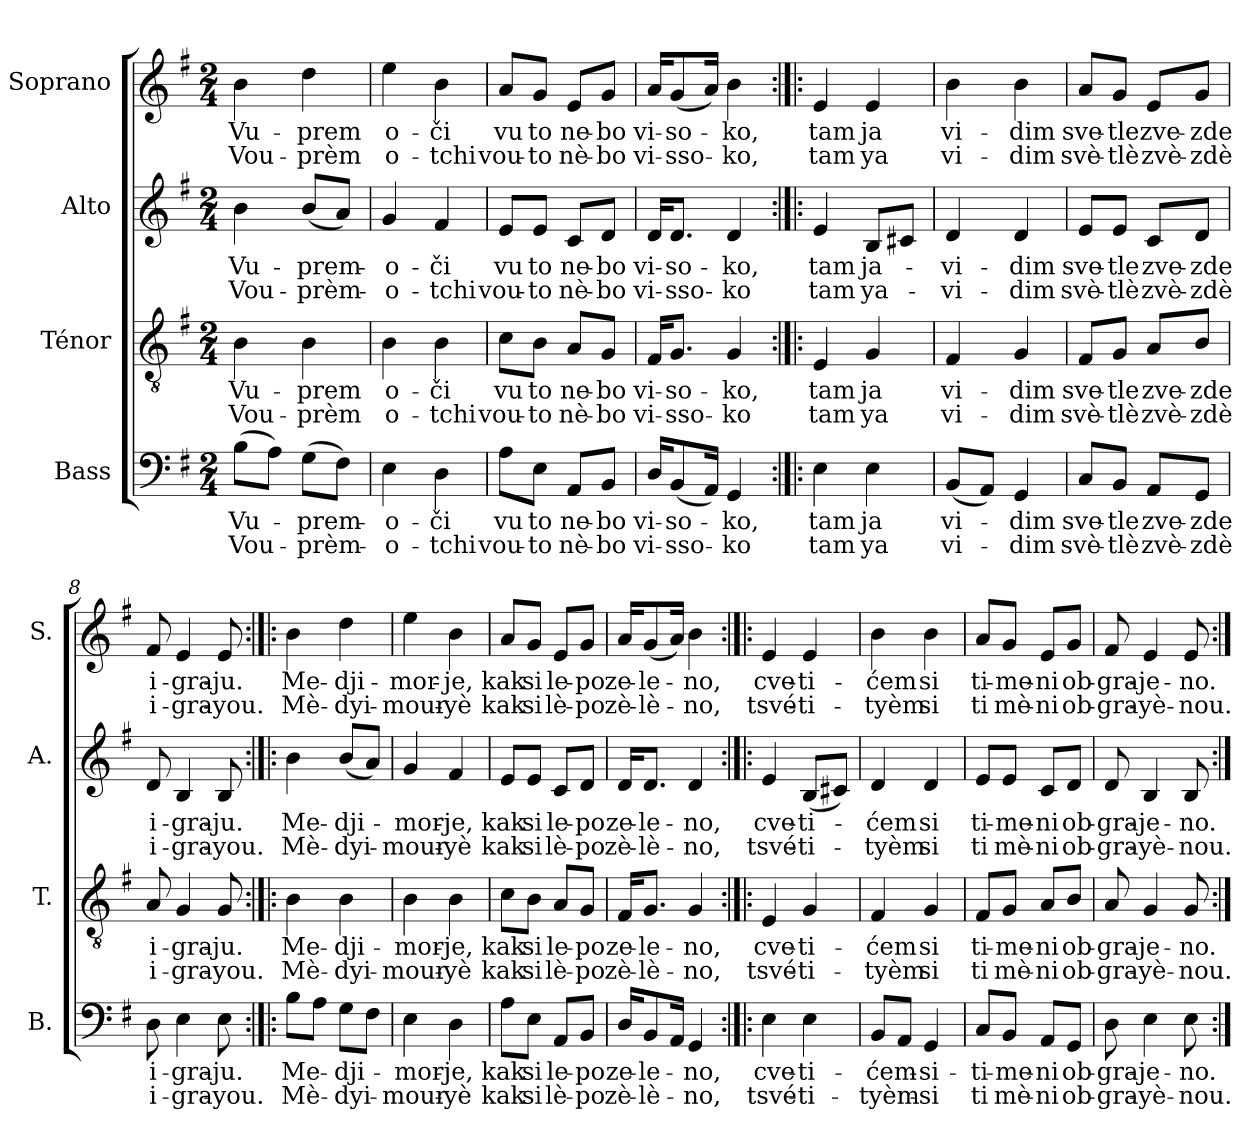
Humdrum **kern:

**kern	**text	**text	**kern	**text	**text	**kern	**text	**text	**kern	**text	**text
*part4	*part4	*part4	*part3	*part3	*part3	*part2	*part2	*part2	*part1	*part1	*part1
*staff4	*staff4	*staff4	*staff3	*staff3	*staff3	*staff2	*staff2	*staff2	*staff1	*staff1	*staff1
*I"Bass	*	*	*I"Ténor	*	*	*I"Alto	*	*	*I"Soprano	*	*
*I'B.	*	*	*I'T.	*	*	*I'A.	*	*	*I'S.	*	*
*clefF4	*	*	*clefGv2	*	*	*clefG2	*	*	*clefG2	*	*
*	*	*	*ITrd-7c-12	*	*	*	*	*	*	*	*
*k[f#]	*	*	*k[f#]	*	*	*k[f#]	*	*	*k[f#]	*	*
*M2/4	*	*	*M2/4	*	*	*M2/4	*	*	*M2/4	*	*
*MM35	*	*	*MM35	*	*	*MM35	*	*	*MM35	*	*
=1	=1	=1	=1	=1	=1	=1	=1	=1	=1	=1	=1
!	!LO:LY:b	!LO:LY:b:color=#AA00FF	!	!LO:LY:b	!LO:LY:b:color=#AA00FF	!	!LO:LY:b	!LO:LY:b:color=#AA00FF	!	!LO:LY:b	!LO:LY:b:color=#AA00FF
(>8B\L	Vu-	Vou-	4b\	Vu-	Vou-	4b\	Vu-	Vou-	4b\	Vu-	Vou-
8A\J)	.	.	.	.	.	.	.	.	.	.	.
!	!LO:LY:b	!LO:LY:b:color=#AA00FF	!	!LO:LY:b	!LO:LY:b:color=#AA00FF	!	!LO:LY:b	!LO:LY:b:color=#AA00FF	!	!LO:LY:b	!LO:LY:b:color=#AA00FF
(>8G\L	-prem-	-prèm-	4b\	-prem	-prèm	(<8b/L	-prem-	-prèm-	4dd\	-prem	-prèm
8F#\J)	.	.	.	.	.	8a/J)	.	.	.	.	.
=2	=2	=2	=2	=2	=2	=2	=2	=2	=2	=2	=2
!	!LO:LY:b	!LO:LY:b:color=#AA00FF	!	!LO:LY:b	!LO:LY:b:color=#AA00FF	!	!LO:LY:b	!LO:LY:b:color=#AA00FF	!	!LO:LY:b	!LO:LY:b:color=#AA00FF
4E\	-o-	-o-	4b\	o-	o-	4g/	-o-	-o-	4ee\	o-	o-
!	!LO:LY:b	!LO:LY:b:color=#AA00FF	!	!LO:LY:b	!LO:LY:b:color=#AA00FF	!	!LO:LY:b	!LO:LY:b:color=#AA00FF	!	!LO:LY:b	!LO:LY:b:color=#AA00FF
4D\	-či	-tchi	4b\	-či	-tchi	4f#/	-či	-tchi	4b\	-či	-tchi
=3	=3	=3	=3	=3	=3	=3	=3	=3	=3	=3	=3
!	!LO:LY:b	!LO:LY:b:color=#AA00FF	!	!LO:LY:b	!LO:LY:b:color=#AA00FF	!	!LO:LY:b	!LO:LY:b:color=#AA00FF	!	!LO:LY:b	!LO:LY:b:color=#AA00FF
8A\L	vu	vou-	8cc\L	vu	vou-	8e/L	vu	vou-	8a/L	vu	vou-
!	!LO:LY:b	!LO:LY:b:color=#AA00FF	!	!LO:LY:b	!LO:LY:b:color=#AA00FF	!	!LO:LY:b	!LO:LY:b:color=#AA00FF	!	!LO:LY:b	!LO:LY:b:color=#AA00FF
8E\J	to	-to	8b\J	to	-to	8e/J	to	-to	8g/J	to	-to
!	!LO:LY:b	!LO:LY:b:color=#AA00FF	!	!LO:LY:b	!LO:LY:b:color=#AA00FF	!	!LO:LY:b	!LO:LY:b:color=#AA00FF	!	!LO:LY:b	!LO:LY:b:color=#AA00FF
8AA/L	ne-	nè-	8a/L	ne-	nè-	8c/L	ne-	nè-	8e/L	ne-	nè-
!	!LO:LY:b	!LO:LY:b:color=#AA00FF	!	!LO:LY:b	!LO:LY:b:color=#AA00FF	!	!LO:LY:b	!LO:LY:b:color=#AA00FF	!	!LO:LY:b	!LO:LY:b:color=#AA00FF
8BB/J	-bo	-bo	8g/J	-bo	-bo	8d/J	-bo	-bo	8g/J	-bo	-bo
=4	=4	=4	=4	=4	=4	=4	=4	=4	=4	=4	=4
!	!LO:LY:b	!LO:LY:b:color=#AA00FF	!	!LO:LY:b	!LO:LY:b:color=#AA00FF	!	!LO:LY:b	!LO:LY:b:color=#AA00FF	!	!LO:LY:b	!LO:LY:b:color=#AA00FF
16D/KL	vi-	vi-	16f#/KL	vi-	vi-	16d/KL	vi-	vi-	16a/KL	vi-	vi-
!	!LO:LY:b	!LO:LY:b:color=#AA00FF	!	!LO:LY:b	!LO:LY:b:color=#AA00FF	!	!LO:LY:b	!LO:LY:b:color=#AA00FF	!	!LO:LY:b	!LO:LY:b:color=#AA00FF
(<8BB/	-so-	-sso-	8.g/J	-so-	-sso-	8.d/J	-so-	-sso-	(<8g/	-so-	-sso-
16AA/Jk)	.	.	.	.	.	.	.	.	16a/Jk)	.	.
!	!LO:LY:b	!LO:LY:b:color=#AA00FF	!	!LO:LY:b	!LO:LY:b:color=#AA00FF	!	!LO:LY:b	!LO:LY:b:color=#AA00FF	!	!LO:LY:b	!LO:LY:b:color=#AA00FF
4GG/	-ko,	-ko	4g/	-ko,	-ko	4d/	-ko,	-ko	4b\	-ko,	-ko,
=5:|!|:	=5:|!|:	=5:|!|:	=5:|!|:	=5:|!|:	=5:|!|:	=5:|!|:	=5:|!|:	=5:|!|:	=5:|!|:	=5:|!|:	=5:|!|:
!	!LO:LY:b	!LO:LY:b:color=#AA00FF	!	!LO:LY:b	!LO:LY:b:color=#AA00FF	!	!LO:LY:b	!LO:LY:b:color=#AA00FF	!	!LO:LY:b	!LO:LY:b:color=#AA00FF
4E\	tam	tam	4e/	tam	tam	4e/	tam	tam	4e/	tam	tam
!	!LO:LY:b	!LO:LY:b:color=#AA00FF	!	!LO:LY:b	!LO:LY:b:color=#AA00FF	!	!LO:LY:b	!LO:LY:b:color=#AA00FF	!	!LO:LY:b	!LO:LY:b:color=#AA00FF
4E\	ja	ya	4g/	ja	ya	8B/L	ja-	ya-	4e/	ja	ya
.	.	.	.	.	.	8c#X/J	.	.	.	.	.
=6	=6	=6	=6	=6	=6	=6	=6	=6	=6	=6	=6
!	!LO:LY:b	!LO:LY:b:color=#AA00FF	!	!LO:LY:b	!LO:LY:b:color=#AA00FF	!	!LO:LY:b	!LO:LY:b:color=#AA00FF	!	!LO:LY:b	!LO:LY:b:color=#AA00FF
(<8BB/L	vi-	vi-	4f#/	vi-	vi-	4d/	-vi-	-vi-	4b\	vi-	vi-
8AA/J)	.	.	.	.	.	.	.	.	.	.	.
!	!LO:LY:b	!LO:LY:b:color=#AA00FF	!	!LO:LY:b	!LO:LY:b:color=#AA00FF	!	!LO:LY:b	!LO:LY:b:color=#AA00FF	!	!LO:LY:b	!LO:LY:b:color=#AA00FF
4GG/	-dim	-dim	4g/	-dim	-dim	4d/	-dim	-dim	4b\	-dim	-dim
=7	=7	=7	=7	=7	=7	=7	=7	=7	=7	=7	=7
!	!LO:LY:b	!LO:LY:b:color=#AA00FF	!	!LO:LY:b	!LO:LY:b:color=#AA00FF	!	!LO:LY:b	!LO:LY:b:color=#AA00FF	!	!LO:LY:b	!LO:LY:b:color=#AA00FF
8C/L	sve-	svè-	8f#/L	sve-	svè-	8e/L	sve-	svè-	8a/L	sve-	svè-
!	!LO:LY:b	!LO:LY:b:color=#AA00FF	!	!LO:LY:b	!LO:LY:b:color=#AA00FF	!	!LO:LY:b	!LO:LY:b:color=#AA00FF	!	!LO:LY:b	!LO:LY:b:color=#AA00FF
8BB/J	-tle	-tlè	8g/J	-tle	-tlè	8e/J	-tle	-tlè	8g/J	-tle	-tlè
!	!LO:LY:b	!LO:LY:b:color=#AA00FF	!	!LO:LY:b	!LO:LY:b:color=#AA00FF	!	!LO:LY:b	!LO:LY:b:color=#AA00FF	!	!LO:LY:b	!LO:LY:b:color=#AA00FF
8AA/L	zve-	zvè-	8a/L	zve-	zvè-	8c/L	zve-	zvè-	8e/L	zve-	zvè-
!	!LO:LY:b	!LO:LY:b:color=#AA00FF	!	!LO:LY:b	!LO:LY:b:color=#AA00FF	!	!LO:LY:b	!LO:LY:b:color=#AA00FF	!	!LO:LY:b	!LO:LY:b:color=#AA00FF
8GG/J	-zde	-zdè	8b/J	-zde	-zdè	8d/J	-zde	-zdè	8g/J	-zde	-zdè
=8	=8	=8	=8	=8	=8	=8	=8	=8	=8	=8	=8
!	!LO:LY:b	!LO:LY:b:color=#AA00FF	!	!LO:LY:b	!LO:LY:b:color=#AA00FF	!	!LO:LY:b	!LO:LY:b:color=#AA00FF	!	!LO:LY:b	!LO:LY:b:color=#AA00FF
8D\	i-	i-	8a/	i-	i-	8d/	i-	i-	8f#/	i-	i-
!	!LO:LY:b	!LO:LY:b:color=#AA00FF	!	!LO:LY:b	!LO:LY:b:color=#AA00FF	!	!LO:LY:b	!LO:LY:b:color=#AA00FF	!	!LO:LY:b	!LO:LY:b:color=#AA00FF
4E\	-gra-	-gra-	4g/	-gra-	-gra-	4B/	-gra-	-gra-	4e/	-gra-	-gra-
!	!LO:LY:b	!LO:LY:b:color=#AA00FF	!	!LO:LY:b	!LO:LY:b:color=#AA00FF	!	!LO:LY:b	!LO:LY:b:color=#AA00FF	!	!LO:LY:b	!LO:LY:b:color=#AA00FF
8E\	-ju.	-you.	8g/	-ju.	-you.	8B/	-ju.	-you.	8e/	-ju.	-you.
!!LO:LB:g=z
=9:|!|:	=9:|!|:	=9:|!|:	=9:|!|:	=9:|!|:	=9:|!|:	=9:|!|:	=9:|!|:	=9:|!|:	=9:|!|:	=9:|!|:	=9:|!|:
!	!LO:LY:b	!LO:LY:b:color=#AA00FF	!	!LO:LY:b	!LO:LY:b:color=#AA00FF	!	!LO:LY:b	!LO:LY:b:color=#AA00FF	!	!LO:LY:b	!LO:LY:b:color=#AA00FF
8B\L	Me-	Mè-	4b\	Me-	Mè-	4b\	Me-	Mè-	4b\	Me-	Mè-
8A\J	.	.	.	.	.	.	.	.	.	.	.
!	!LO:LY:b	!LO:LY:b:color=#AA00FF	!	!LO:LY:b	!LO:LY:b:color=#AA00FF	!	!LO:LY:b	!LO:LY:b:color=#AA00FF	!	!LO:LY:b	!LO:LY:b:color=#AA00FF
8G\L	-dji-	-dyi-	4b\	-dji-	-dyi-	(<8b/L	-dji-	-dyi-	4dd\	-dji-	-dyi-
8F#\J	.	.	.	.	.	8a/J)	.	.	.	.	.
=10	=10	=10	=10	=10	=10	=10	=10	=10	=10	=10	=10
!	!LO:LY:b	!LO:LY:b:color=#AA00FF	!	!LO:LY:b	!LO:LY:b:color=#AA00FF	!	!LO:LY:b	!LO:LY:b:color=#AA00FF	!	!LO:LY:b	!LO:LY:b:color=#AA00FF
4E\	-mor-	-mour-	4b\	-mor-	-mour-	4g/	-mor-	-mour-	4ee\	-mor-	-mour-
!	!LO:LY:b	!LO:LY:b:color=#AA00FF	!	!LO:LY:b	!LO:LY:b:color=#AA00FF	!	!LO:LY:b	!LO:LY:b:color=#AA00FF	!	!LO:LY:b	!LO:LY:b:color=#AA00FF
4D\	-je,	-yè	4b\	-je,	-yè	4f#/	-je,	-yè	4b\	-je,	-yè
=11	=11	=11	=11	=11	=11	=11	=11	=11	=11	=11	=11
!	!LO:LY:b	!LO:LY:b:color=#AA00FF	!	!LO:LY:b	!LO:LY:b:color=#AA00FF	!	!LO:LY:b	!LO:LY:b:color=#AA00FF	!	!LO:LY:b	!LO:LY:b:color=#AA00FF
8A\L	kak	kak	8cc\L	kak	kak	8e/L	kak	kak	8a/L	kak	kak
!	!LO:LY:b	!LO:LY:b:color=#AA00FF	!	!LO:LY:b	!LO:LY:b:color=#AA00FF	!	!LO:LY:b	!LO:LY:b:color=#AA00FF	!	!LO:LY:b	!LO:LY:b:color=#AA00FF
8E\J	si	si	8b\J	si	si	8e/J	si	si	8g/J	si	si
!	!LO:LY:b	!LO:LY:b:color=#AA00FF	!	!LO:LY:b	!LO:LY:b:color=#AA00FF	!	!LO:LY:b	!LO:LY:b:color=#AA00FF	!	!LO:LY:b	!LO:LY:b:color=#AA00FF
8AA/L	le-	lè-	8a/L	le-	lè-	8c/L	le-	lè-	8e/L	le-	lè-
!	!LO:LY:b	!LO:LY:b:color=#AA00FF	!	!LO:LY:b	!LO:LY:b:color=#AA00FF	!	!LO:LY:b	!LO:LY:b:color=#AA00FF	!	!LO:LY:b	!LO:LY:b:color=#AA00FF
8BB/J	-po	-po	8g/J	-po	-po	8d/J	-po	-po	8g/J	-po	-po
=12	=12	=12	=12	=12	=12	=12	=12	=12	=12	=12	=12
!	!LO:LY:b	!LO:LY:b:color=#AA00FF	!	!LO:LY:b	!LO:LY:b:color=#AA00FF	!	!LO:LY:b	!LO:LY:b:color=#AA00FF	!	!LO:LY:b	!LO:LY:b:color=#AA00FF
16D/KL	ze-	zè-	16f#/KL	ze-	zè-	16d/KL	ze-	zè-	16a/KL	ze-	zè-
!	!LO:LY:b	!LO:LY:b:color=#AA00FF	!	!LO:LY:b	!LO:LY:b:color=#AA00FF	!	!LO:LY:b	!LO:LY:b:color=#AA00FF	!	!LO:LY:b	!LO:LY:b:color=#AA00FF
8BB/	-le-	-lè-	8.g/J	-le-	-lè-	8.d/J	-le-	-lè-	(<8g/	-le-	-lè-
16AA/Jk	.	.	.	.	.	.	.	.	16a/Jk)	.	.
!	!LO:LY:b	!LO:LY:b:color=#AA00FF	!	!LO:LY:b	!LO:LY:b:color=#AA00FF	!	!LO:LY:b	!LO:LY:b:color=#AA00FF	!	!LO:LY:b	!LO:LY:b:color=#AA00FF
4GG/	-no,	-no,	4g/	-no,	-no,	4d/	-no,	-no,	4b\	-no,	-no,
=13:|!|:	=13:|!|:	=13:|!|:	=13:|!|:	=13:|!|:	=13:|!|:	=13:|!|:	=13:|!|:	=13:|!|:	=13:|!|:	=13:|!|:	=13:|!|:
!	!LO:LY:b	!LO:LY:b:color=#AA00FF	!	!LO:LY:b	!LO:LY:b:color=#AA00FF	!	!LO:LY:b	!LO:LY:b:color=#AA00FF	!	!LO:LY:b	!LO:LY:b:color=#AA00FF
4E\	cve-	tsvé-	4e/	cve-	tsvé-	4e/	cve-	tsvé-	4e/	cve-	tsvé-
!	!LO:LY:b	!LO:LY:b:color=#AA00FF	!	!LO:LY:b	!LO:LY:b:color=#AA00FF	!	!LO:LY:b	!LO:LY:b:color=#AA00FF	!	!LO:LY:b	!LO:LY:b:color=#AA00FF
4E\	-ti-	-ti-	4g/	-ti-	-ti-	(<8B/L	-ti-	-ti-	4e/	-ti-	-ti-
.	.	.	.	.	.	8c#X/J)	.	.	.	.	.
=14	=14	=14	=14	=14	=14	=14	=14	=14	=14	=14	=14
!	!LO:LY:b	!LO:LY:b:color=#AA00FF	!	!LO:LY:b	!LO:LY:b:color=#AA00FF	!	!LO:LY:b	!LO:LY:b:color=#AA00FF	!	!LO:LY:b	!LO:LY:b:color=#AA00FF
8BB/L	-ćem-	-tyèm-	4f#/	-ćem	-tyèm	4d/	-ćem	-tyèm	4b\	-ćem	-tyèm
8AA/J	.	.	.	.	.	.	.	.	.	.	.
!	!LO:LY:b	!LO:LY:b:color=#AA00FF	!	!LO:LY:b	!LO:LY:b:color=#AA00FF	!	!LO:LY:b	!LO:LY:b:color=#AA00FF	!	!LO:LY:b	!LO:LY:b:color=#AA00FF
4GG/	-si-	-si	4g/	si	si	4d/	si	si	4b\	si	si
=15	=15	=15	=15	=15	=15	=15	=15	=15	=15	=15	=15
!	!LO:LY:b	!LO:LY:b:color=#AA00FF	!	!LO:LY:b	!LO:LY:b:color=#AA00FF	!	!LO:LY:b	!LO:LY:b:color=#AA00FF	!	!LO:LY:b	!LO:LY:b:color=#AA00FF
8C/L	ti-	ti	8f#/L	ti-	ti	8e/L	ti-	ti	8a/L	ti-	ti
!	!LO:LY:b	!LO:LY:b:color=#AA00FF	!	!LO:LY:b	!LO:LY:b:color=#AA00FF	!	!LO:LY:b	!LO:LY:b:color=#AA00FF	!	!LO:LY:b	!LO:LY:b:color=#AA00FF
8BB/J	-me-	mè-	8g/J	-me-	mè-	8e/J	-me-	mè-	8g/J	-me-	mè-
!	!LO:LY:b	!LO:LY:b:color=#AA00FF	!	!LO:LY:b	!LO:LY:b:color=#AA00FF	!	!LO:LY:b	!LO:LY:b:color=#AA00FF	!	!LO:LY:b	!LO:LY:b:color=#AA00FF
8AA/L	-ni	-ni	8a/L	-ni	-ni	8c/L	-ni	-ni	8e/L	-ni	-ni
!	!LO:LY:b	!LO:LY:b:color=#AA00FF	!	!LO:LY:b	!LO:LY:b:color=#AA00FF	!	!LO:LY:b	!LO:LY:b:color=#AA00FF	!	!LO:LY:b	!LO:LY:b:color=#AA00FF
8GG/J	ob-	ob-	8b/J	ob-	ob-	8d/J	ob-	ob-	8g/J	ob-	ob-
=16	=16	=16	=16	=16	=16	=16	=16	=16	=16	=16	=16
!	!LO:LY:b	!LO:LY:b:color=#AA00FF	!	!LO:LY:b	!LO:LY:b:color=#AA00FF	!	!LO:LY:b	!LO:LY:b:color=#AA00FF	!	!LO:LY:b	!LO:LY:b:color=#AA00FF
8D\	-gra-	-gra-	8a/	-gra-	-gra-	8d/	-gra-	-gra-	8f#/	-gra-	-gra-
!	!LO:LY:b	!LO:LY:b:color=#AA00FF	!	!LO:LY:b	!LO:LY:b:color=#AA00FF	!	!LO:LY:b	!LO:LY:b:color=#AA00FF	!	!LO:LY:b	!LO:LY:b:color=#AA00FF
4E\	-je-	-yè-	4g/	-je-	-yè-	4B/	-je-	-yè-	4e/	-je-	-yè-
!	!LO:LY:b	!LO:LY:b:color=#AA00FF	!	!LO:LY:b	!LO:LY:b:color=#AA00FF	!	!LO:LY:b	!LO:LY:b:color=#AA00FF	!	!LO:LY:b	!LO:LY:b:color=#AA00FF
8E\	-no.	-nou.	8g/	-no.	-nou.	8B/	-no.	-nou.	8e/	-no.	-nou.
=:|!	=:|!	=:|!	=:|!	=:|!	=:|!	=:|!	=:|!	=:|!	=:|!	=:|!	=:|!
*-	*-	*-	*-	*-	*-	*-	*-	*-	*-	*-	*-
